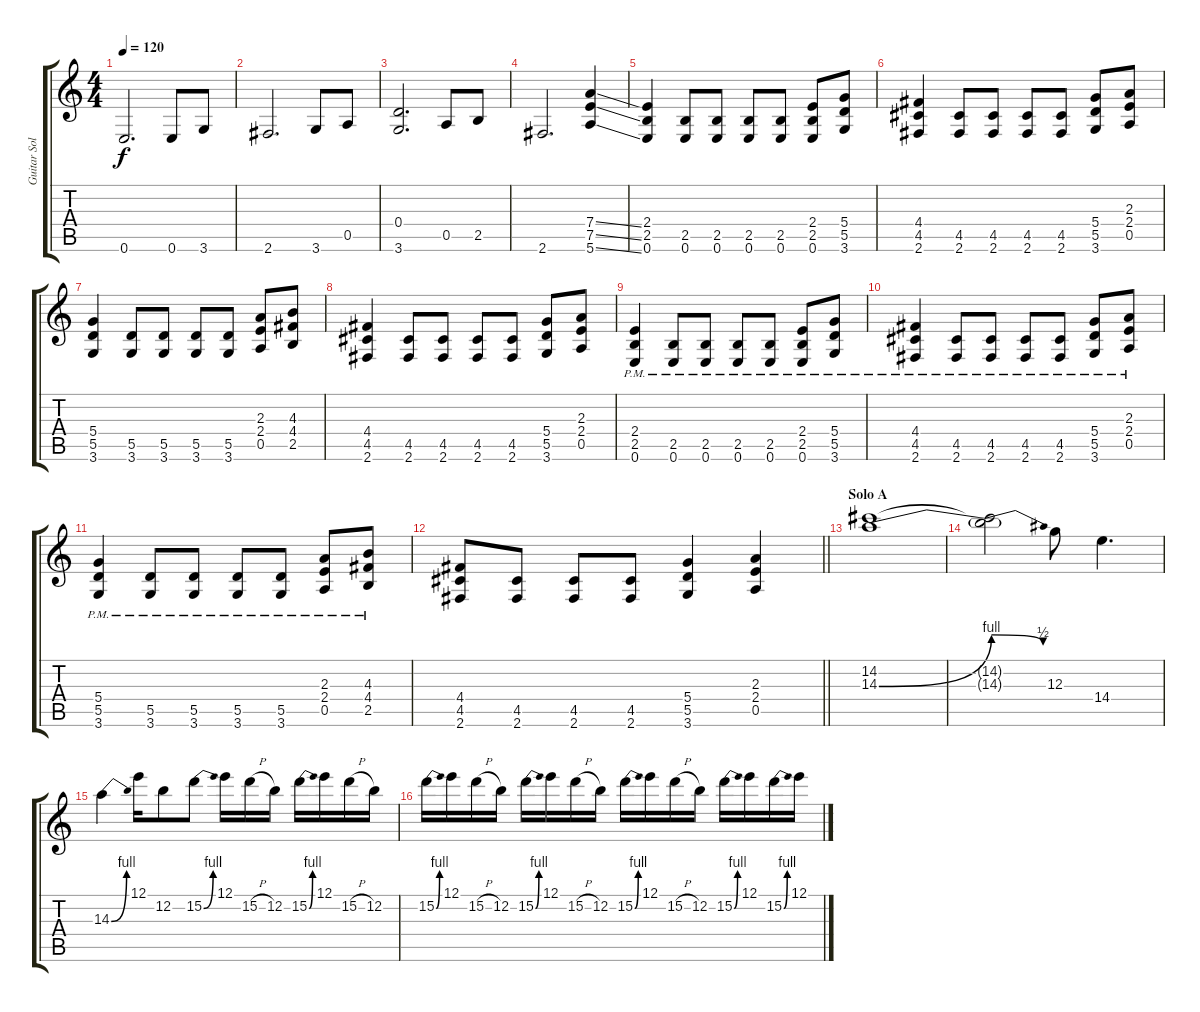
\track ("Guitar Solo" "Guitar Sol") {instrument electricguitarclean}
\staff {score tabs}
\tuning (E4 B3 G3 D3 A2 E2) {hide}
\ts (4 4)
\tempo 120
\clef g2
\ks c
0.6.2{d dy f} 0.6.8 3.6.8 |
2.6.2{d} 3.6.8 0.5.8 |
(0.4 3.6).2{d} 0.5.8 2.5.8 |
2.6.2{d} (7.4{ss} 7.5{ss} 5.6{ss}).4{volume 16} |
(2.4 2.5 0.6).4 (2.5 0.6).8 (2.5 0.6).8 (2.5 0.6).8 (2.5 0.6).8 (2.4 2.5 0.6).8 (5.4 5.5 3.6).8 |
(4.4 4.5 2.6).4 (4.5 2.6).8 (4.5 2.6).8 (4.5 2.6).8 (4.5 2.6).8 (5.4 5.5 3.6).8 (2.3 2.4 0.5).8 |
(5.4 5.5 3.6).4 (5.5 3.6).8 (5.5 3.6).8 (5.5 3.6).8 (5.5 3.6).8 (2.3 2.4 0.5).8 (4.3 4.4 2.5).8 |
(4.4 4.5 2.6).4 (4.5 2.6).8 (4.5 2.6).8 (4.5 2.6).8 (4.5 2.6).8 (5.4 5.5 3.6).8 (2.3 2.4 0.5).8 |
(2.4{pm} 2.5{pm} 0.6{pm}).4 (2.5{pm} 0.6{pm}).8 (2.5{pm} 0.6{pm}).8 (2.5{pm} 0.6{pm}).8 (2.5{pm} 0.6{pm}).8 (2.4{pm} 2.5{pm} 0.6{pm}).8 (5.4{pm} 5.5{pm} 3.6{pm}).8 |
(4.4{pm} 4.5{pm} 2.6{pm}).4 (4.5{pm} 2.6{pm}).8 (4.5{pm} 2.6{pm}).8 (4.5{pm} 2.6{pm}).8 (4.5{pm} 2.6{pm}).8 (5.4{pm} 5.5{pm} 3.6{pm}).8 (2.3{pm} 2.4{pm} 0.5{pm}).8 |
(5.4{pm} 5.5{pm} 3.6{pm}).4 (5.5{pm} 3.6{pm}).8 (5.5{pm} 3.6{pm}).8 (5.5{pm} 3.6{pm}).8 (5.5{pm} 3.6{pm}).8 (2.3{pm} 2.4{pm} 0.5{pm}).8 (4.3{pm} 4.4{pm} 2.5{pm}).8 |
\barLineRight lightlight
(4.4 4.5 2.6).8 (4.5 2.6).8 (4.5 2.6).8 (4.5 2.6).8 (5.4 5.5 3.6).4 (2.3 2.4 0.5).4 |
\section ("" "Solo A")
(14.2 14.3{be (bend 0 0 60 4)}).1 |
(14.2{t} 14.3{be (release 0 4 60 2) t}).2 12.3.8 14.4.4{d} |
14.3{be (bend 0 0 60 4)}.4 12.1.16 12.2.8 15.2{be (bend 0 0 60 4)}.8 12.1.16 15.2{h}.16 12.2.16 15.2{be (bend 0 0 60 4)}.16 12.1.16 15.2{h}.16 12.2.16 |
15.2{be (bend 0 0 60 4)}.16 12.1.16 15.2{h}.16 12.2.16 15.2{be (bend 0 0 60 4)}.16 12.1.16 15.2{h}.16 12.2.16 15.2{be (bend 0 0 60 4)}.16 12.1.16 15.2{h}.16 12.2.16 15.2{be (bend 0 0 60 4)}.16 12.1.16 15.2{be (bend 0 0 60 4)}.16 12.1.16
